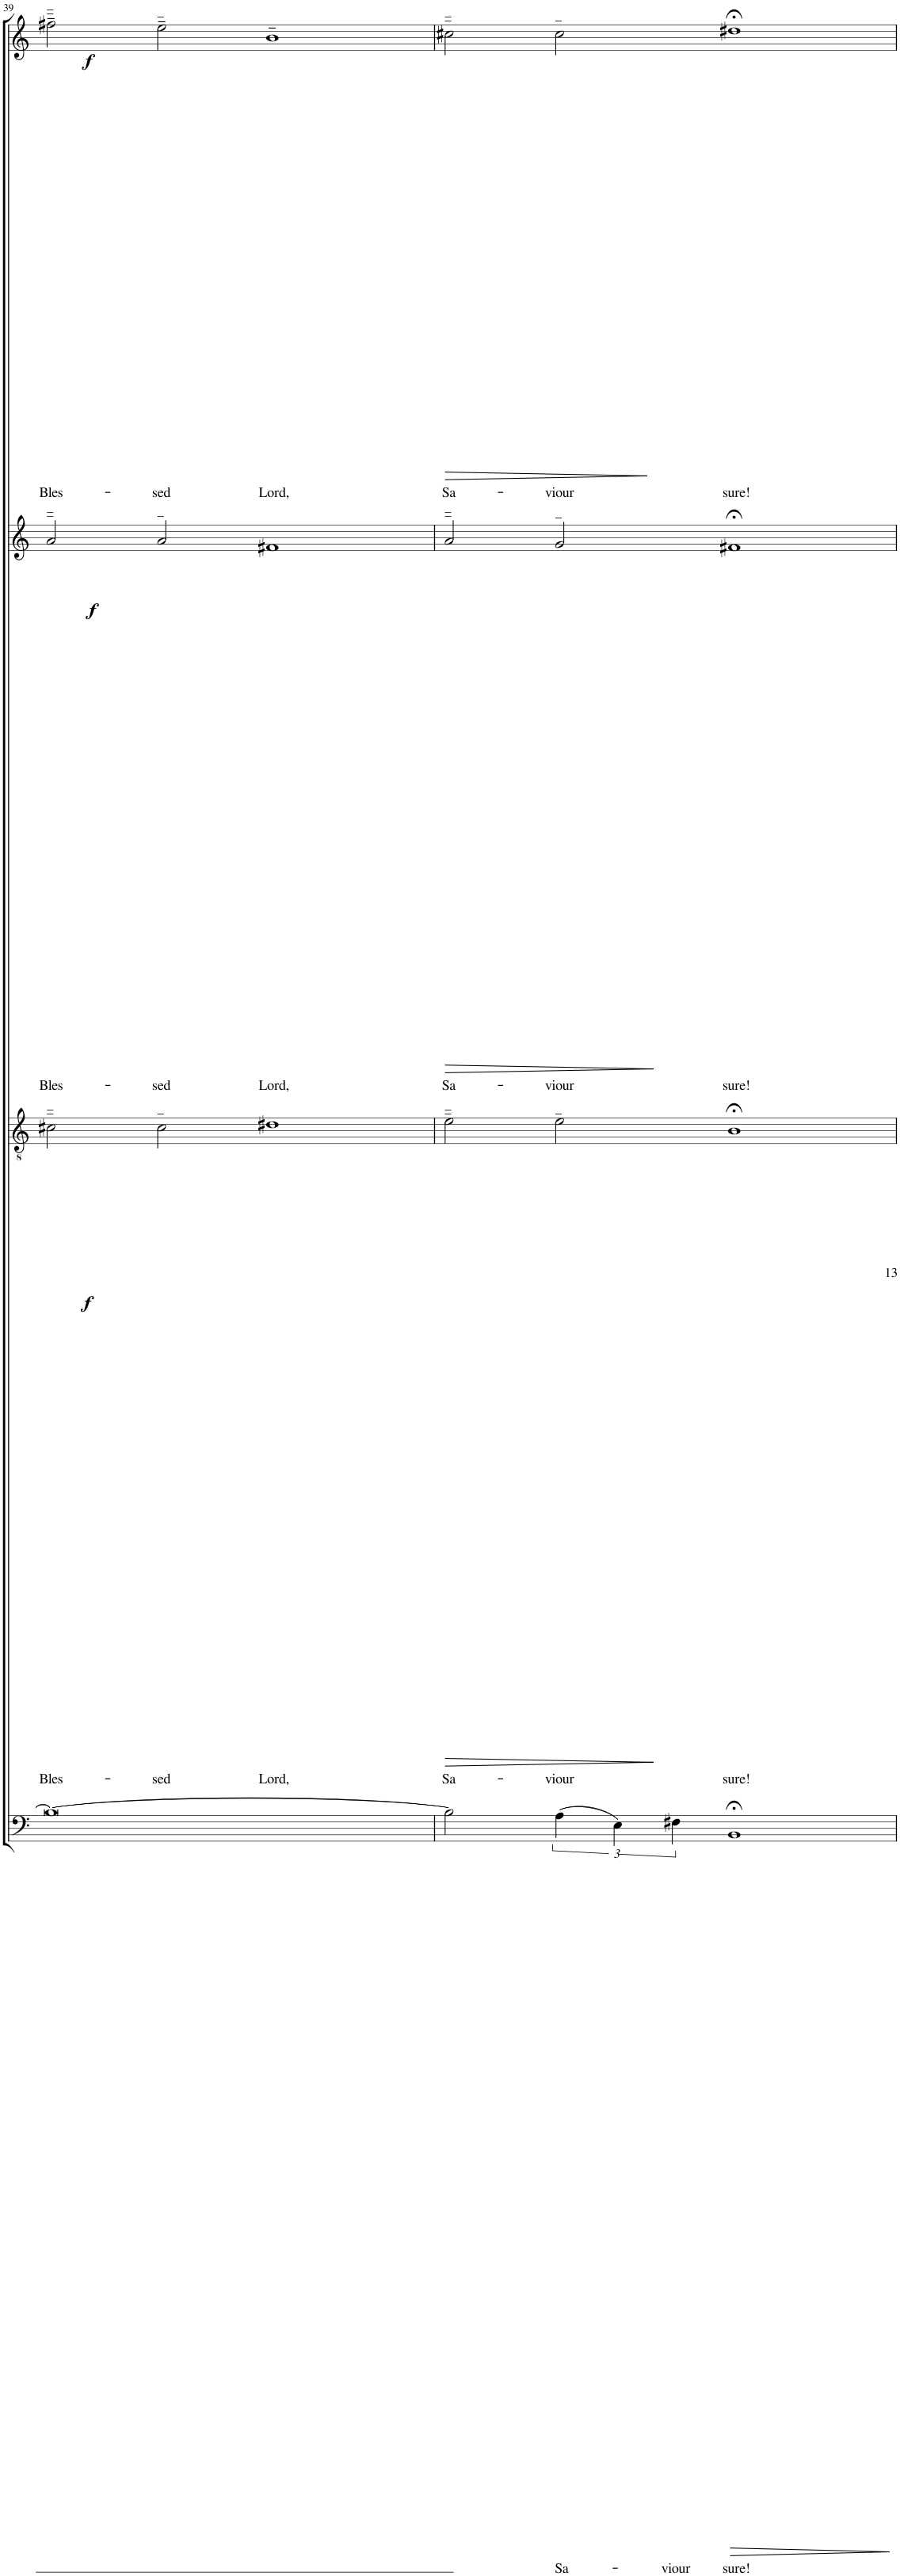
**kern	**text	**dynam	**kern	**text	**dynam	**kern	**text	**dynam	**kern	**text	**dynam
*part4	*part4	*part4	*part3	*part3	*part3	*part2	*part2	*part2	*part1	*part1	*part1
*staff4	*staff4	*staff4	*staff3	*staff3	*staff3	*staff2	*staff2	*staff2	*staff1	*staff1	*staff1
*I"BASS	*	*	*I"TENOR	*	*	*I"ALTO	*	*	*I"SOPRANO	*	*
!!LO:PB:g=z
*clefF4	*	*	*clefGv2	*	*	*clefG2	*	*	*clefG2	*	*
*	*	*	*Trd1c2	*	*	*	*	*	*	*	*
*k[]	*	*	*k[]	*	*	*k[]	*	*	*k[]	*	*
*M4/2	*	*	*M4/2	*	*	*M4/2	*	*	*M4/2	*	*
=39	=39	=39	=39	=39	=39	=39	=39	=39	=39	=39	=39
!	!	!	!	!	!	!	!	!	!LO:TX:a:t=_	!	!
!	!	!	!	!	!	!	!	!	!LO:TX:a:t=_	!	!
!	!	!	!	!	!	!LO:TX:a:t=_	!	!	!	!	!
!	!	!	!	!	!	!LO:TX:a:t=_	!	!	!	!	!
!	!	!	!LO:TX:a:t=_	!	!	!	!	!	!	!	!
!	!	!	!LO:TX:a:t=_	!	!	!	!	!	!	!	!
!	!	!	!	!LO:LY:b	!LO:DY:b	!	!LO:LY:b	!LO:DY:b	!	!LO:LY:b	!LO:DY:b
0B_	.	.	2c#X\	Bles-	f	2a/	Bles-	f	2ff#X~\	Bles-	f
!	!	!	!	!	!	!	!	!	!LO:TX:a:t=_	!	!
!	!	!	!	!	!	!LO:TX:a:t=_	!	!	!	!	!
!	!	!	!LO:TX:a:t=_	!	!	!	!	!	!	!	!
!	!	!	!	!LO:LY:b	!	!	!LO:LY:b	!	!	!LO:LY:b	!
.	.	.	2c#\	-sed	.	2a/	-sed	.	2ee~\	-sed	.
!	!	!	!	!LO:LY:b	!	!	!LO:LY:b	!	!	!LO:LY:b	!
.	.	.	1d#X	Lord,	.	1f#X	Lord,	.	1b~	Lord,	.
=40	=40	=40	=40	=40	=40	=40	=40	=40	=40	=40	=40
!	!	!	!	!	!	!	!	!	!LO:TX:a:t=_	!	!
!	!	!	!	!	!	!	!	!	!LO:TX:a:t=_	!	!
!	!	!	!	!	!	!LO:TX:a:t=_	!	!	!	!	!
!	!	!	!	!	!	!LO:TX:a:t=_	!	!	!	!	!
!	!	!	!LO:TX:a:t=_	!	!	!	!	!	!	!	!
!	!	!	!LO:TX:a:t=_	!	!	!	!	!	!	!	!
!	!	!	!	!LO:LY:b	!LO:HP:b	!	!LO:LY:b	!LO:HP:b	!	!LO:LY:b	!LO:HP:b
2B\]	.	.	2e\	Sa-	>	2a/	Sa-	>	2cc#X\	Sa-	>
!	!	!	!	!	!	!	!	!	!LO:TX:a:t=_	!	!
!	!	!	!	!	!	!LO:TX:a:t=_	!	!	!	!	!
!	!	!	!LO:TX:a:t=_	!	!	!	!	!	!	!	!
!	!LO:LY:b	!	!	!LO:LY:b	!	!	!LO:LY:b	!	!	!LO:LY:b	!
(6A\	Sa-	.	2e\	-viour	.	2g/	-viour	.	2cc#\	-viour	.
6E\)	.	.	.	.	.	.	.	.	.	.	.
!	!LO:LY:b	!	!	!	!	!	!	!	!	!	!
6F#X\	-viour	.	.	.	.	.	.	.	.	.	.
!	!LO:LY:b	!LO:HP:b	!	!LO:LY:b	!	!	!LO:LY:b	!	!	!LO:LY:b	!
1BB;<	sure!	>	1B;<	sure!	.	1f#X;<	sure!	.	1dd#X;<	sure!	.
.	.	]	.	.	]	.	.	]	.	.	]
=	=	=	=	=	=	=	=	=	=	=	=
*-	*-	*-	*-	*-	*-	*-	*-	*-	*-	*-	*-
